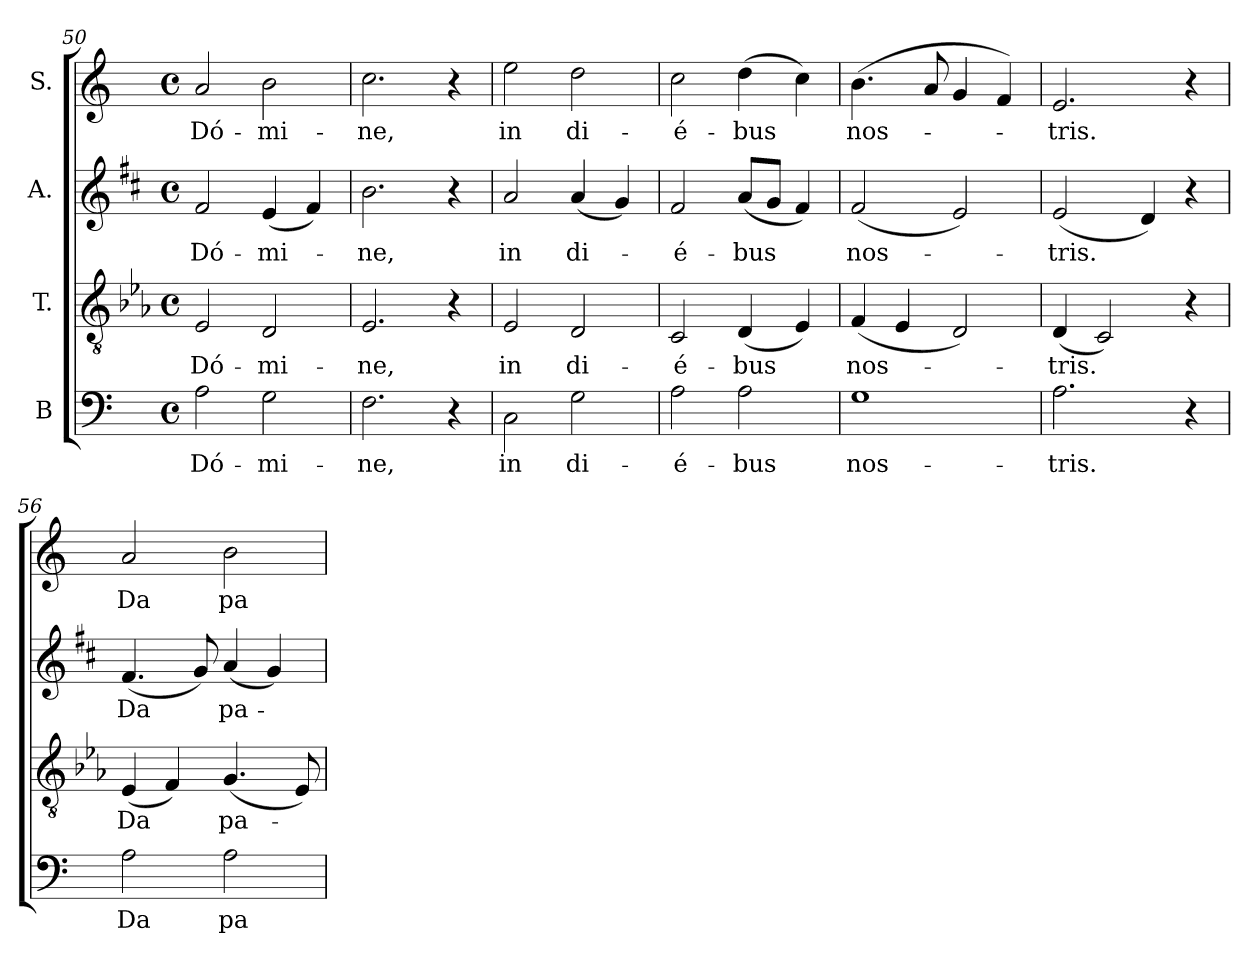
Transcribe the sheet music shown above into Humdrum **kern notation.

**kern	**text	**kern	**text	**kern	**text	**kern	**text
*part4	*part4	*part3	*part3	*part2	*part2	*part1	*part1
*staff4	*staff4	*staff3	*staff3	*staff2	*staff2	*staff1	*staff1
*I"B	*	*I"T.	*	*I"A.	*	*I"S.	*
*clefF4	*	*clefGv2	*	*clefG2	*	*clefG2	*
*	*	*ITrd2c3	*	*ITrd1c2	*	*	*
*k[]	*	*k[]	*	*k[]	*	*k[]	*
*a:	*	*a:	*	*a:	*	*a:	*
*M4/4	*	*M4/4	*	*M4/4	*	*M4/4	*
*met(c)	*	*met(c)	*	*met(c)	*	*met(c)	*
=50	=50	=50	=50	=50	=50	=50	=50
!	!LO:LY:b:color=#000000	!	!	!	!	!	!
!	!	!	!LO:LY:b:color=#000000	!	!	!	!
!	!	!	!	!	!LO:LY:b:color=#000000	!	!
!	!	!	!	!	!	!	!LO:LY:b:color=#000000
2Ai\	Dó-	2Ci/	Dó-	2ei/	Dó-	2ai/	Dó-
!	!LO:LY:b:color=#000000	!	!	!	!	!	!
!	!	!	!LO:LY:b:color=#000000	!	!	!	!
!	!	!	!	!	!LO:LY:b:color=#000000	!	!
!	!	!	!	!	!	!	!LO:LY:b:color=#000000
2Gi\	-mi-	2BBi/	-mi-	(4di/	-mi-	2bi\	-mi-
.	.	.	.	4ei/)	.	.	.
=51	=51	=51	=51	=51	=51	=51	=51
!	!LO:LY:b:color=#000000	!	!	!	!	!	!
!	!	!	!LO:LY:b:color=#000000	!	!	!	!
!	!	!	!	!	!LO:LY:b:color=#000000	!	!
!	!	!	!	!	!	!	!LO:LY:b:color=#000000
2.Fi\	-ne,	2.Ci/	-ne,	2.ai\	-ne,	2.cci\	-ne,
4r	.	4r	.	4r	.	4r	.
!!LO:PB:g=z
=52	=52	=52	=52	=52	=52	=52	=52
!	!LO:LY:b:color=#000000	!	!	!	!	!	!
!	!	!	!LO:LY:b:color=#000000	!	!	!	!
!	!	!	!	!	!LO:LY:b:color=#000000	!	!
!	!	!	!	!	!	!	!LO:LY:b:color=#000000
2Ci\	in	2Ci/	in	2gi/	in	2eei\	in
!	!LO:LY:b:color=#000000	!	!	!	!	!	!
!	!	!	!LO:LY:b:color=#000000	!	!	!	!
!	!	!	!	!	!LO:LY:b:color=#000000	!	!
!	!	!	!	!	!	!	!LO:LY:b:color=#000000
2Gi\	di-	2BBi/	di-	(4gi/	di-	2ddi\	di-
.	.	.	.	4fi/)	.	.	.
=53	=53	=53	=53	=53	=53	=53	=53
!	!LO:LY:b:color=#000000	!	!	!	!	!	!
!	!	!	!LO:LY:b:color=#000000	!	!	!	!
!	!	!	!	!	!LO:LY:b:color=#000000	!	!
!	!	!	!	!	!	!	!LO:LY:b:color=#000000
2Ai\	-é-	2AAi/	-é-	2ei/	-é-	2cci\	-é-
!	!LO:LY:b:color=#000000	!	!	!	!	!	!
!	!	!	!LO:LY:b:color=#000000	!	!	!	!
!	!	!	!	!	!LO:LY:b:color=#000000	!	!
!	!	!	!	!	!	!	!LO:LY:b:color=#000000
2Ai\	-bus	(4BBi/	-bus	(8gi/L	-bus	(4ddi\	-bus
.	.	.	.	8fi/J	.	.	.
.	.	4Ci/)	.	4ei/)	.	4cci\)	.
=54	=54	=54	=54	=54	=54	=54	=54
!	!LO:LY:b:color=#000000	!	!	!	!	!	!
!	!	!	!LO:LY:b:color=#000000	!	!	!	!
!	!	!	!	!	!LO:LY:b:color=#000000	!	!
!	!	!	!	!	!	!	!LO:LY:b:color=#000000
1Gi	nos-	(4Di/	nos-	(2ei/	nos-	(4.bi\	nos-
.	.	4Ci/	.	.	.	.	.
.	.	.	.	.	.	8ai/	.
.	.	2BBi/)	.	2di/)	.	4gi/	.
.	.	.	.	.	.	4fi/)	.
=55	=55	=55	=55	=55	=55	=55	=55
!	!LO:LY:b:color=#000000	!	!	!	!	!	!
!	!	!	!LO:LY:b:color=#000000	!	!	!	!
!	!	!	!	!	!LO:LY:b:color=#000000	!	!
!	!	!	!	!	!	!	!LO:LY:b:color=#000000
2.Ai\	-tris.	(4BBi/	-tris.	(2di/	-tris.	2.ei/	-tris.
.	.	2AAi/)	.	.	.	.	.
.	.	.	.	4ci/)	.	.	.
4r	.	4r	.	4r	.	4r	.
=56	=56	=56	=56	=56	=56	=56	=56
!	!LO:LY:b:color=#000000	!	!	!	!	!	!
!	!	!	!LO:LY:b:color=#000000	!	!	!	!
!	!	!	!	!	!LO:LY:b:color=#000000	!	!
!	!	!	!	!	!	!	!LO:LY:b:color=#000000
2Ai\	Da	(4Ci/	Da	(4.ei/	Da	2ai/	Da
.	.	4Di/)	.	.	.	.	.
.	.	.	.	8fi/)	.	.	.
!	!LO:LY:b:color=#000000	!	!	!	!	!	!
!	!	!	!LO:LY:b:color=#000000	!	!	!	!
!	!	!	!	!	!LO:LY:b:color=#000000	!	!
!	!	!	!	!	!	!	!LO:LY:b:color=#000000
2Ai\	pa-	(4.Ei/	pa-	(4gi/	pa-	2bi\	pa-
.	.	.	.	4fi/)	.	.	.
.	.	8Ci/)	.	.	.	.	.
=	=	=	=	=	=	=	=
*-	*-	*-	*-	*-	*-	*-	*-
